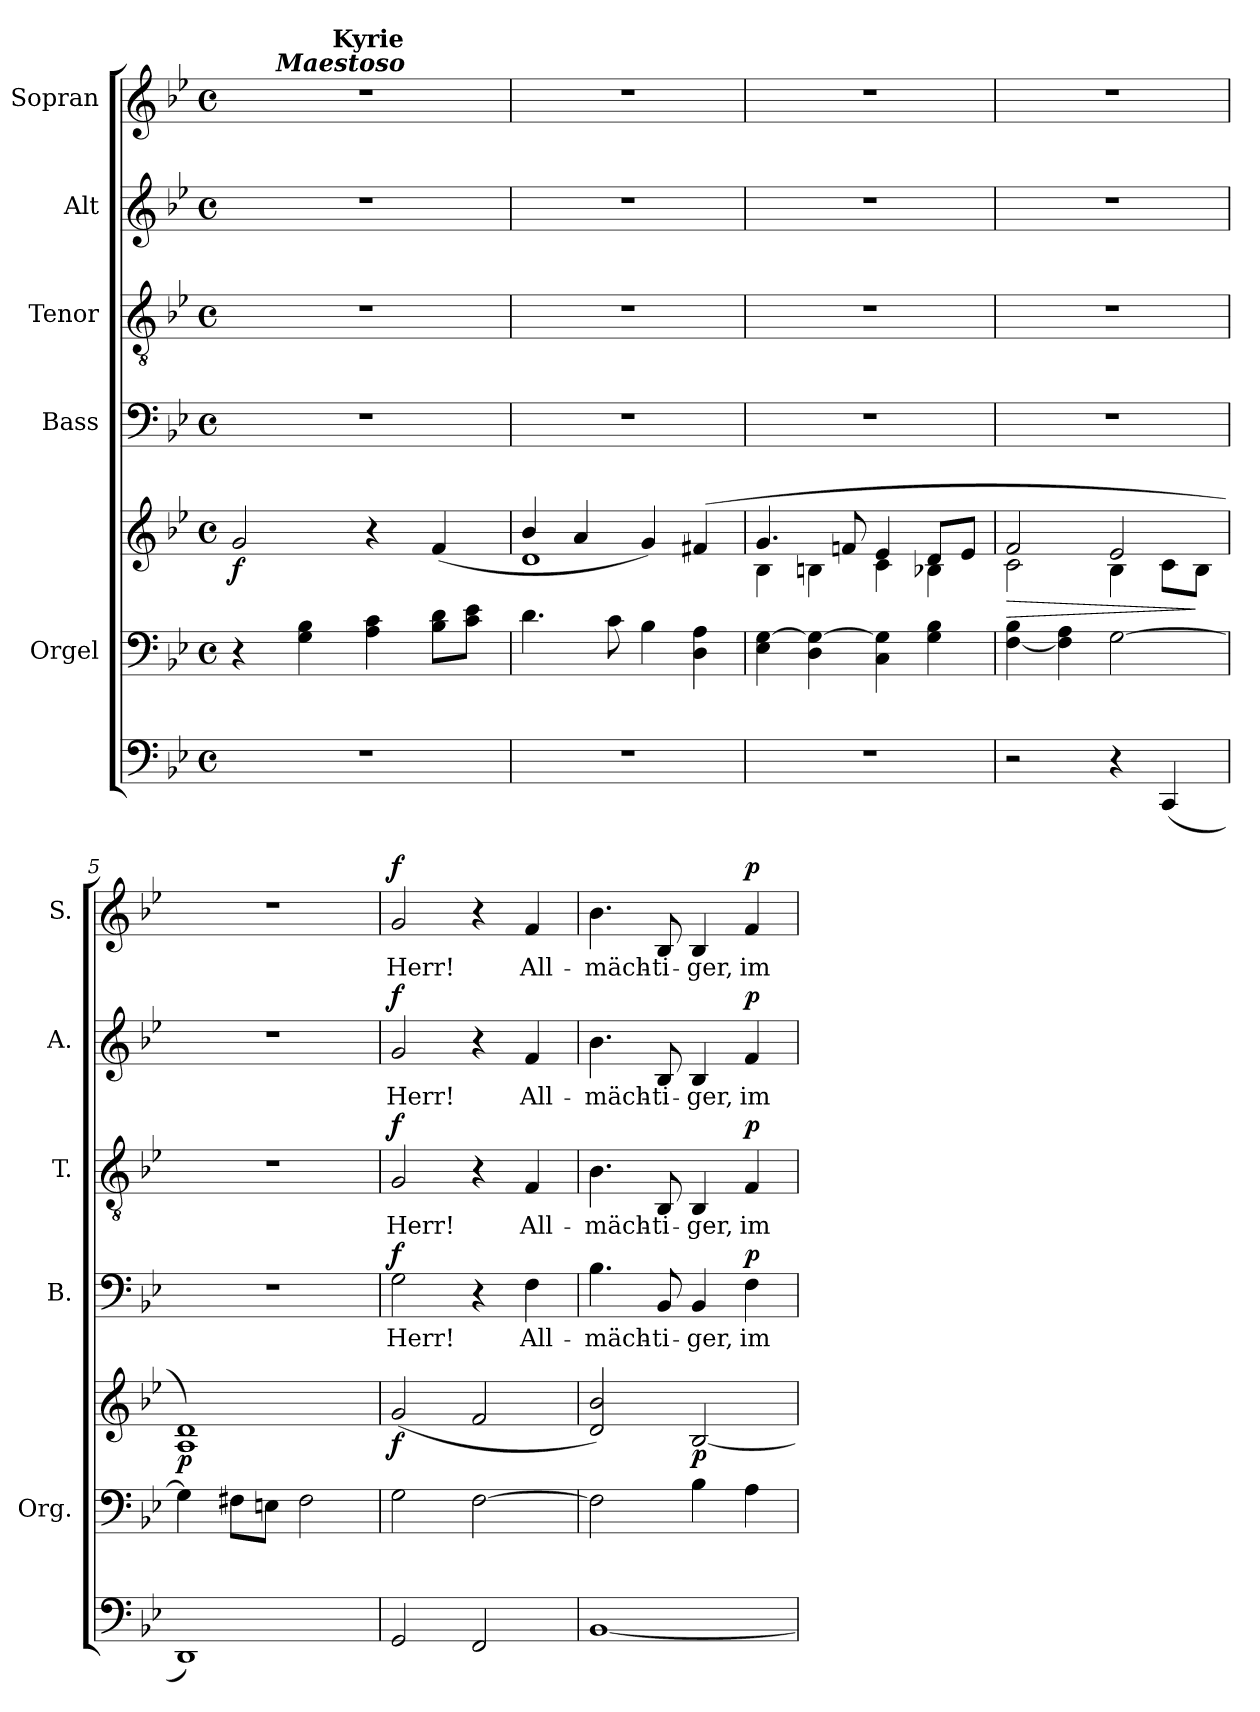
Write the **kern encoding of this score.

**kern	**kern	**kern	**dynam	**kern	**text	**dynam	**kern	**text	**dynam	**kern	**text	**dynam	**kern	**text	**dynam
*part6	*part5	*part5	*part5	*part4	*part4	*part4	*part3	*part3	*part3	*part2	*part2	*part2	*part1	*part1	*part1
*staff7	*staff6	*staff5	*staff5/6	*staff4	*staff4	*staff4	*staff3	*staff3	*staff3	*staff2	*staff2	*staff2	*staff1	*staff1	*staff1
*	*I"Orgel	*	*	*I"Bass	*	*	*I"Tenor	*	*	*I"Alt	*	*	*I"Sopran	*	*
*	*I'Org.	*	*	*I'B.	*	*	*I'T.	*	*	*I'A.	*	*	*I'S.	*	*
*clefF4	*clefF4	*clefG2	*	*clefF4	*	*	*clefGv2	*	*	*clefG2	*	*	*clefG2	*	*
*k[b-e-]	*k[b-e-]	*k[b-e-]	*	*k[b-e-]	*	*	*k[b-e-]	*	*	*k[b-e-]	*	*	*k[b-e-]	*	*
*B-:	*B-:	*B-:	*	*B-:	*	*	*B-:	*	*	*B-:	*	*	*B-:	*	*
*M4/4	*M4/4	*M4/4	*	*M4/4	*	*	*M4/4	*	*	*M4/4	*	*	*M4/4	*	*
*met(c)	*met(c)	*met(c)	*	*met(c)	*	*	*met(c)	*	*	*met(c)	*	*	*met(c)	*	*
=1	=1	=1	=1	=1	=1	=1	=1	=1	=1	=1	=1	=1	=1	=1	=1
!	!	!	!LO:DY:b	!	!	!	!	!	!	!	!	!	!	!	!
*	*	*	*	*	*	*	*	*	*	*	*	*	*^	*	*
*	*	*	*	*	*	*	*	*	*	*	*	*	*	*^	*	*
1r	4r	2g/	f	1r	.	.	1r	.	.	1r	.	.	1r	8.ryy	4.ryy	.	.
!	!	!	!	!	!	!	!	!	!	!	!	!	!	!LO:TX:a:Bi:t=Maestoso	!	!	!
.	.	.	.	.	.	.	.	.	.	.	.	.	.	2ryy	.	.	.
.	4G\ 4B-\	.	.	.	.	.	.	.	.	.	.	.	.	.	.	.	.
!	!	!	!	!	!	!	!	!	!	!	!	!	!	!	!LO:TX:a:B:t=Kyrie	!	!
.	.	.	.	.	.	.	.	.	.	.	.	.	.	.	2ryy	.	.
.	4A\ 4c\	4r	.	.	.	.	.	.	.	.	.	.	.	.	.	.	.
.	.	.	.	.	.	.	.	.	.	.	.	.	.	4ryy	.	.	.
.	8B-\ 8d\L	(4f/	.	.	.	.	.	.	.	.	.	.	.	.	.	.	.
.	8c\ 8e-\J	.	.	.	.	.	.	.	.	.	.	.	.	.	8ryy	.	.
.	.	.	.	.	.	.	.	.	.	.	.	.	.	16ryy	.	.	.
*	*	*	*	*	*	*	*	*	*	*	*	*	*v	*v	*v	*	*
=2	=2	=2	=2	=2	=2	=2	=2	=2	=2	=2	=2	=2	=2	=2	=2
*	*	*^	*	*	*	*	*	*	*	*	*	*	*	*	*
1r	4.d\	4b-/	1d	.	1r	.	.	1r	.	.	1r	.	.	1r	.	.
.	.	4a/	.	.	.	.	.	.	.	.	.	.	.	.	.	.
.	8c\	.	.	.	.	.	.	.	.	.	.	.	.	.	.	.
.	4B-\	4g/)	.	.	.	.	.	.	.	.	.	.	.	.	.	.
.	4D\ 4A\	(4f#X/	.	.	.	.	.	.	.	.	.	.	.	.	.	.
=3	=3	=3	=3	=3	=3	=3	=3	=3	=3	=3	=3	=3	=3	=3	=3	=3
1r	4E-\ [4G\	4.g/	4B-\	.	1r	.	.	1r	.	.	1r	.	.	1r	.	.
.	4D\ 4G\_	.	4Bn\	.	.	.	.	.	.	.	.	.	.	.	.	.
.	.	8fn/	.	.	.	.	.	.	.	.	.	.	.	.	.	.
.	4C\ 4G\]	4e-/	4c\	.	.	.	.	.	.	.	.	.	.	.	.	.
.	4G\ 4B-\	8d/L	4B-X\	.	.	.	.	.	.	.	.	.	.	.	.	.
.	.	8e-/J	.	.	.	.	.	.	.	.	.	.	.	.	.	.
=4	=4	=4	=4	=4	=4	=4	=4	=4	=4	=4	=4	=4	=4	=4	=4	=4
!	!	!	!	!LO:HP:b	!	!	!	!	!	!	!	!	!	!	!	!
2r	[<4F\ 4B-\	2f/	2c\	>	1r	.	.	1r	.	.	1r	.	.	1r	.	.
.	4F\] 4A\	.	.	.	.	.	.	.	.	.	.	.	.	.	.	.
4r	[2G\	2e-/	4B-\	.	.	.	.	.	.	.	.	.	.	.	.	.
(<4CC/	.	.	8c\L	.	.	.	.	.	.	.	.	.	.	.	.	.
.	.	.	8B-\J	]	.	.	.	.	.	.	.	.	.	.	.	.
!!LO:PB:g=z
=5	=5	=5	=5	=5	=5	=5	=5	=5	=5	=5	=5	=5	=5	=5	=5	=5
!	!	!	!	!LO:DY:b	!	!	!	!	!	!	!	!	!	!	!	!
1DD)	4G\]	1d)	1A	p	1r	.	.	1r	.	.	1r	.	.	1r	.	.
.	8F#X\L	.	.	.	.	.	.	.	.	.	.	.	.	.	.	.
.	8En\J	.	.	.	.	.	.	.	.	.	.	.	.	.	.	.
.	2F#\	.	.	.	.	.	.	.	.	.	.	.	.	.	.	.
*	*	*v	*v	*	*	*	*	*	*	*	*	*	*	*	*	*
=6	=6	=6	=6	=6	=6	=6	=6	=6	=6	=6	=6	=6	=6	=6	=6
!	!	!	!LO:DY:b	!	!LO:LY:b	!LO:DY:a	!	!LO:LY:b	!LO:DY:a	!	!LO:LY:b	!LO:DY:a	!	!LO:LY:b	!LO:DY:a
2GG/	2G\	(2g/	f	2G\	Herr!	f	2G/	Herr!	f	2g/	Herr!	f	2g/	Herr!	f
2FF/	[2F\	2f/	.	4r	.	.	4r	.	.	4r	.	.	4r	.	.
!	!	!	!	!	!LO:LY:b	!	!	!LO:LY:b	!	!	!LO:LY:b	!	!	!LO:LY:b	!
.	.	.	.	4F\	All-	.	4F/	All-	.	4f/	All-	.	4f/	All-	.
=7	=7	=7	=7	=7	=7	=7	=7	=7	=7	=7	=7	=7	=7	=7	=7
!	!	!	!	!	!LO:LY:b	!	!	!LO:LY:b	!	!	!LO:LY:b	!	!	!LO:LY:b	!
[1BB-	2F\]	2d/ 2b-/)	.	4.B-\	-mäch-	.	4.B-\	-mäch-	.	4.b-\	-mäch-	.	4.b-\	-mäch-	.
!	!	!	!	!	!LO:LY:b	!	!	!LO:LY:b	!	!	!LO:LY:b	!	!	!LO:LY:b	!
.	.	.	.	8BB-/	-ti-	.	8BB-/	-ti-	.	8B-/	-ti-	.	8B-/	-ti-	.
!	!	!	!LO:DY:b	!	!LO:LY:b	!	!	!LO:LY:b	!	!	!LO:LY:b	!	!	!LO:LY:b	!
.	4B-\	[2B-/	p	4BB-/	-ger,	.	4BB-/	-ger,	.	4B-/	-ger,	.	4B-/	-ger,	.
!	!	!	!	!	!LO:LY:b	!LO:DY:a	!	!LO:LY:b	!LO:DY:a	!	!LO:LY:b	!LO:DY:a	!	!LO:LY:b	!LO:DY:a
.	4A\	.	.	4F\	im	p	4F/	im	p	4f/	im	p	4f/	im	p
=	=	=	=	=	=	=	=	=	=	=	=	=	=	=	=
*-	*-	*-	*-	*-	*-	*-	*-	*-	*-	*-	*-	*-	*-	*-	*-
